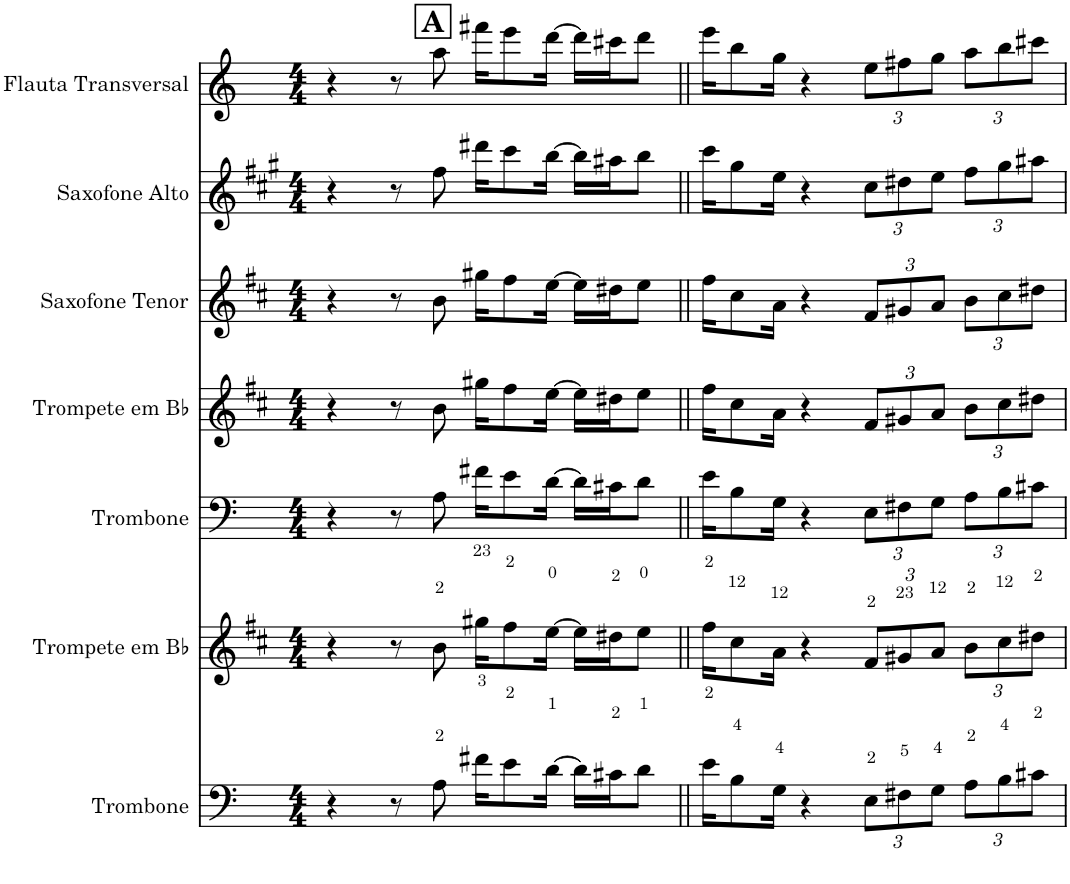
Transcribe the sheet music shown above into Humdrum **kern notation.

**kern	**kern	**kern	**kern	**kern	**kern	**kern
*part7	*part6	*part5	*part4	*part3	*part2	*part1
*staff7	*staff6	*staff5	*staff4	*staff3	*staff2	*staff1
*I"Trombone	*I"Trompete em Bb	*I"Trombone	*I"Trompete em Bb	*I"Saxofone Tenor	*I"Saxofone Alto	*I"Flauta Transversal
*I'Tbn.	*I'Tpt. em Bb	*I'Tbn.	*I'Tpt. em Bb	*I'Sax. Tn.	*	*I'Fl.
*clefF4	*clefG2	*clefF4	*clefG2	*clefG2	*clefG2	*clefG2
*	*Trd1c2	*	*Trd1c2	*Trd8c14	*Trd5c9	*
*k[]	*k[f#c#]	*k[]	*k[f#c#]	*k[f#c#]	*k[f#c#g#]	*k[]
*M4/4	*M4/4	*M4/4	*M4/4	*M4/4	*M4/4	*M4/4
!!LO:REH:place=s1:a:B:cj:fs=14:t=A:qo=1.5
=1	=1	=1	=1	=1	=1	=1
4r	4r	4r	4r	4r	4r	4r
8r	8r	8r	8r	8r	8r	8r
8A\	8b\	8A\	8b\	8b\	8ff#\	8aa\
16f#X\KL	16gg#X\KL	16f#X\KL	16gg#X\KL	16gg#X\KL	16ddd#X\KL	16fff#X\KL
8e\	8ff#\	8e\	8ff#\	8ff#\	8ccc#\	8eee\
[16d\Jk	[16ee\Jk	[16d\Jk	[16ee\Jk	[16ee\Jk	[16bb\Jk	[16ddd\Jk
16d\LL]	16ee\LL]	16d\LL]	16ee\LL]	16ee\LL]	16bb\LL]	16ddd\LL]
16c#X\J	16dd#X\J	16c#X\J	16dd#X\J	16dd#X\J	16aa#X\J	16ccc#X\J
8d\J	8ee\J	8d\J	8ee\J	8ee\J	8bb\J	8ddd\J
=2||	=2||	=2||	=2||	=2||	=2||	=2||
16e\KL	16ff#\KL	16e\KL	16ff#\KL	16ff#\KL	16ccc#\KL	16eee\KL
8B\	8cc#\	8B\	8cc#\	8cc#\	8gg#\	8bb\
16G\Jk	16a\Jk	16G\Jk	16a\Jk	16a\Jk	16ee\Jk	16gg\Jk
4r	4r	4r	4r	4r	4r	4r
*Xbrackettup	*Xbrackettup	*Xbrackettup	*Xbrackettup	*Xbrackettup	*Xbrackettup	*Xbrackettup
12E\L	12f#/L	12E\L	12f#/L	12f#/L	12cc#\L	12ee\L
12F#X\	12g#X/	12F#X\	12g#X/	12g#X/	12dd#X\	12ff#X\
12G\J	12a/J	12G\J	12a/J	12a/J	12ee\J	12gg\J
12A\L	12b\L	12A\L	12b\L	12b\L	12ff#\L	12aa\L
12B\	12cc#\	12B\	12cc#\	12cc#\	12gg#\	12bb\
12c#X\J	12dd#X\J	12c#X\J	12dd#X\J	12dd#X\J	12aa#X\J	12ccc#X\J
=	=	=	=	=	=	=
*-	*-	*-	*-	*-	*-	*-
